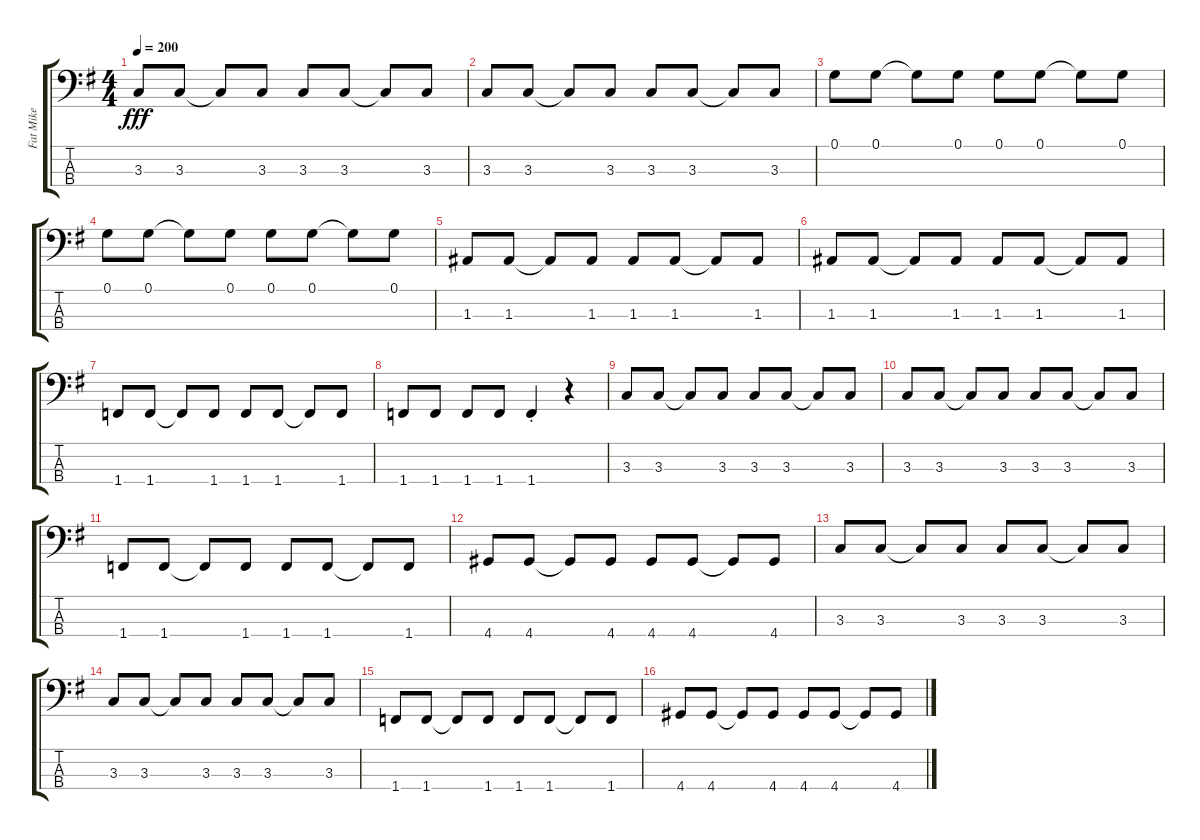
\track ("Fat Mike" "Fat Mike") {instrument electricbasspick}
\staff {score tabs}
\tuning (G2 D2 A1 E1) {hide}
\ts (4 4)
\tempo 200
\clef f4
\ks eminor
3.3.8{dy fff} 3.3.8 3.3{t}.8 3.3.8 3.3.8 3.3.8 3.3{t}.8 3.3.8 |
3.3.8 3.3.8 3.3{t}.8 3.3.8 3.3.8 3.3.8 3.3{t}.8 3.3.8 |
0.1.8 0.1.8 0.1{t}.8 0.1.8 0.1.8 0.1.8 0.1{t}.8 0.1.8 |
0.1.8 0.1.8 0.1{t}.8 0.1.8 0.1.8 0.1.8 0.1{t}.8 0.1.8 |
1.3.8 1.3.8 1.3{t}.8 1.3.8 1.3.8 1.3.8 1.3{t}.8 1.3.8 |
1.3.8 1.3.8 1.3{t}.8 1.3.8 1.3.8 1.3.8 1.3{t}.8 1.3.8 |
1.4.8 1.4.8 1.4{t}.8 1.4.8 1.4.8 1.4.8 1.4{t}.8 1.4.8 |
1.4.8 1.4.8 1.4.8 1.4.8 1.4{st}.4 r.4 |
3.3.8 3.3.8 3.3{t}.8 3.3.8 3.3.8 3.3.8 3.3{t}.8 3.3.8 |
3.3.8 3.3.8 3.3{t}.8 3.3.8 3.3.8 3.3.8 3.3{t}.8 3.3.8 |
1.4.8 1.4.8 1.4{t}.8 1.4.8 1.4.8 1.4.8 1.4{t}.8 1.4.8 |
4.4.8 4.4.8 4.4{t}.8 4.4.8 4.4.8 4.4.8 4.4{t}.8 4.4.8 |
3.3.8 3.3.8 3.3{t}.8 3.3.8 3.3.8 3.3.8 3.3{t}.8 3.3.8 |
3.3.8 3.3.8 3.3{t}.8 3.3.8 3.3.8 3.3.8 3.3{t}.8 3.3.8 |
1.4.8 1.4.8 1.4{t}.8 1.4.8 1.4.8 1.4.8 1.4{t}.8 1.4.8 |
4.4.8 4.4.8 4.4{t}.8 4.4.8 4.4.8 4.4.8 4.4{t}.8 4.4.8
